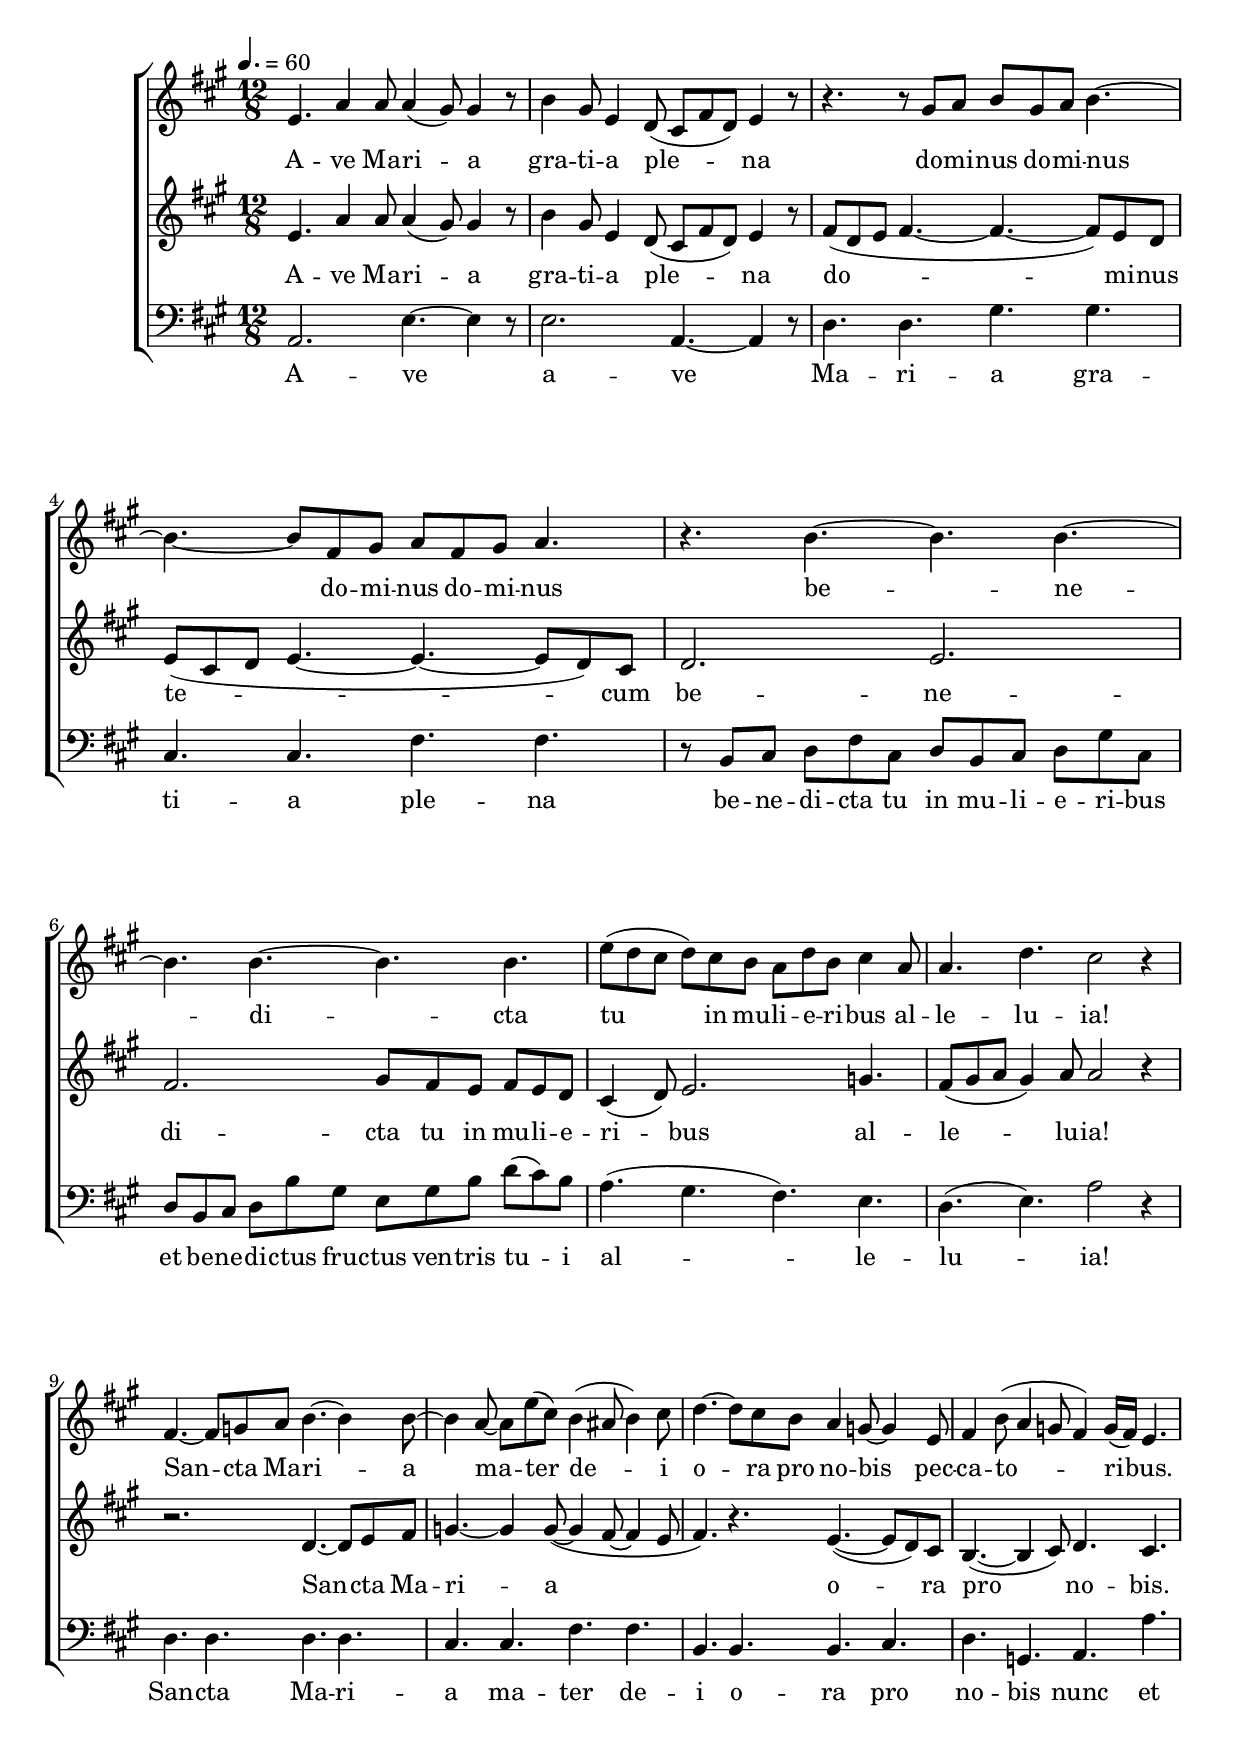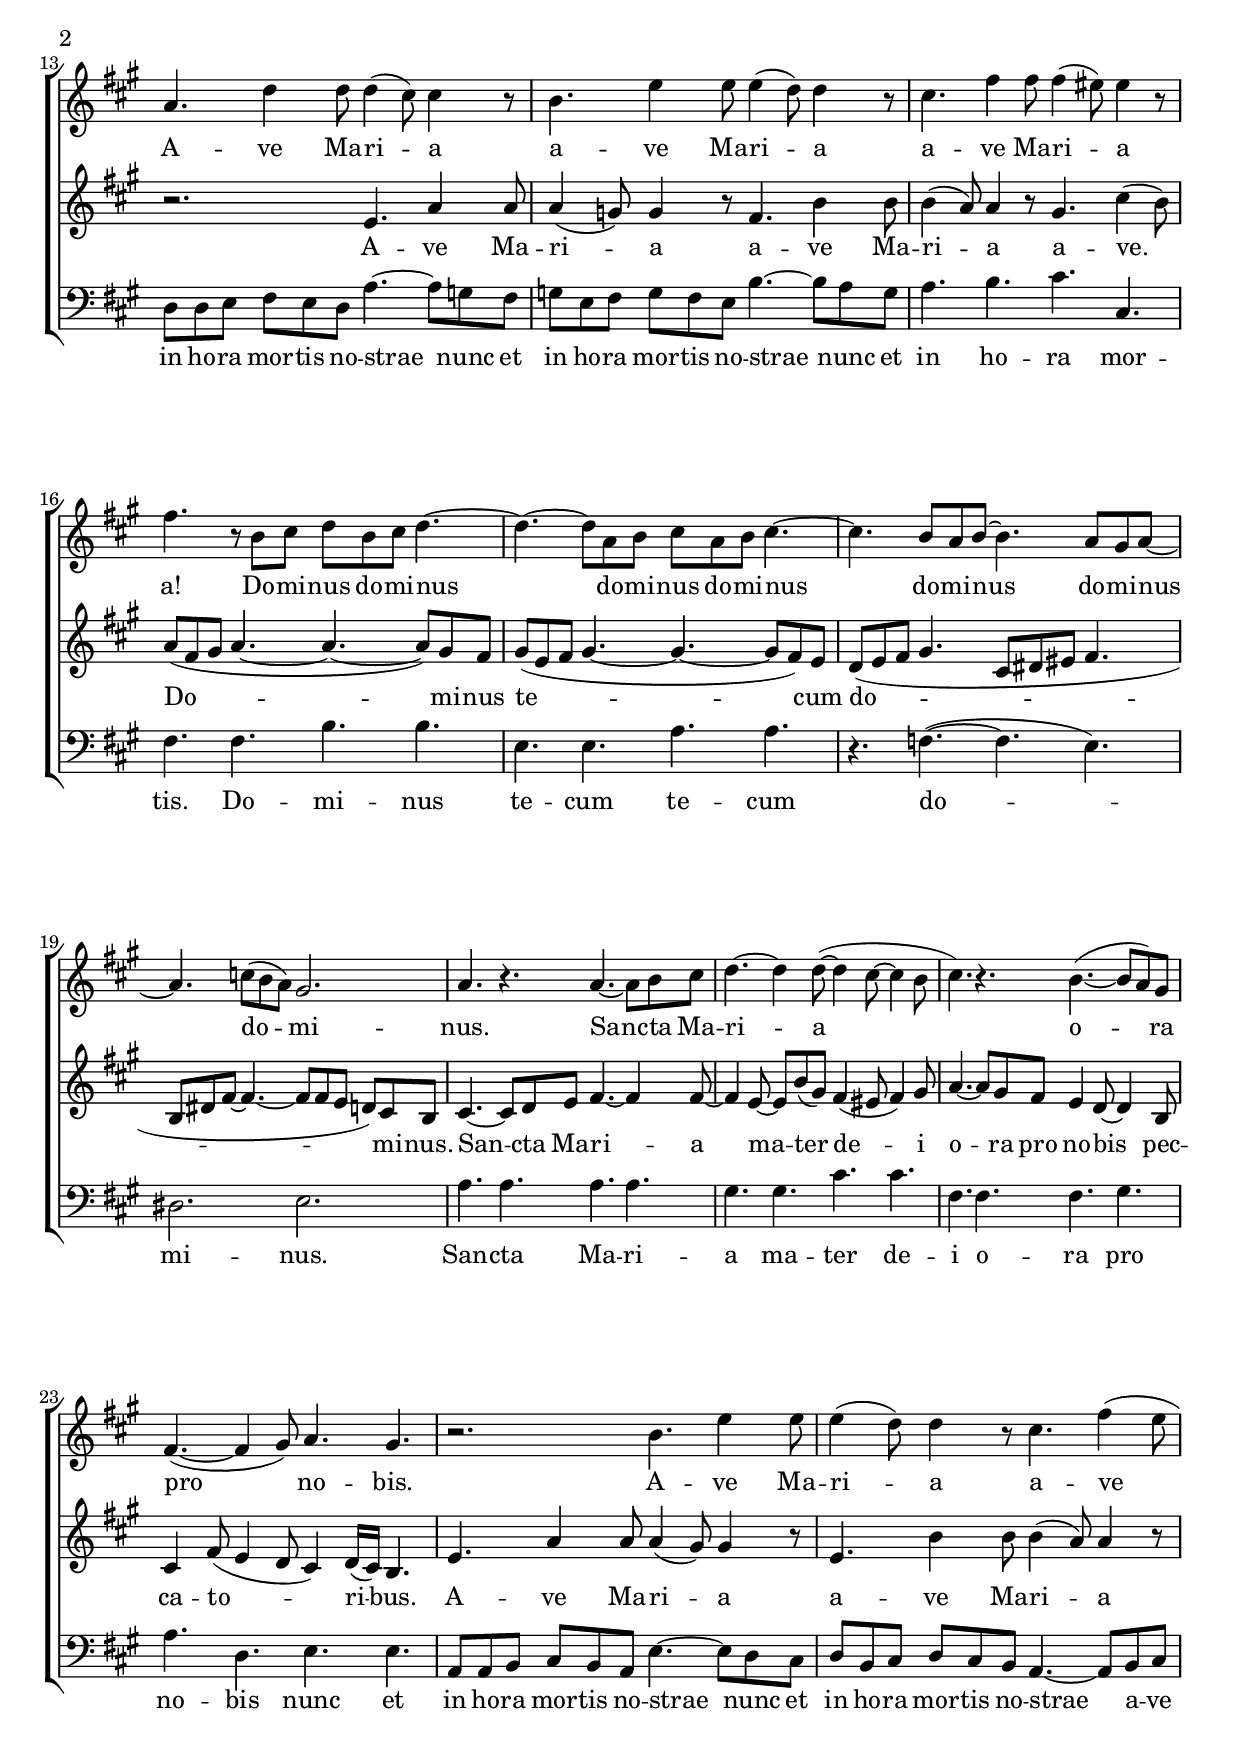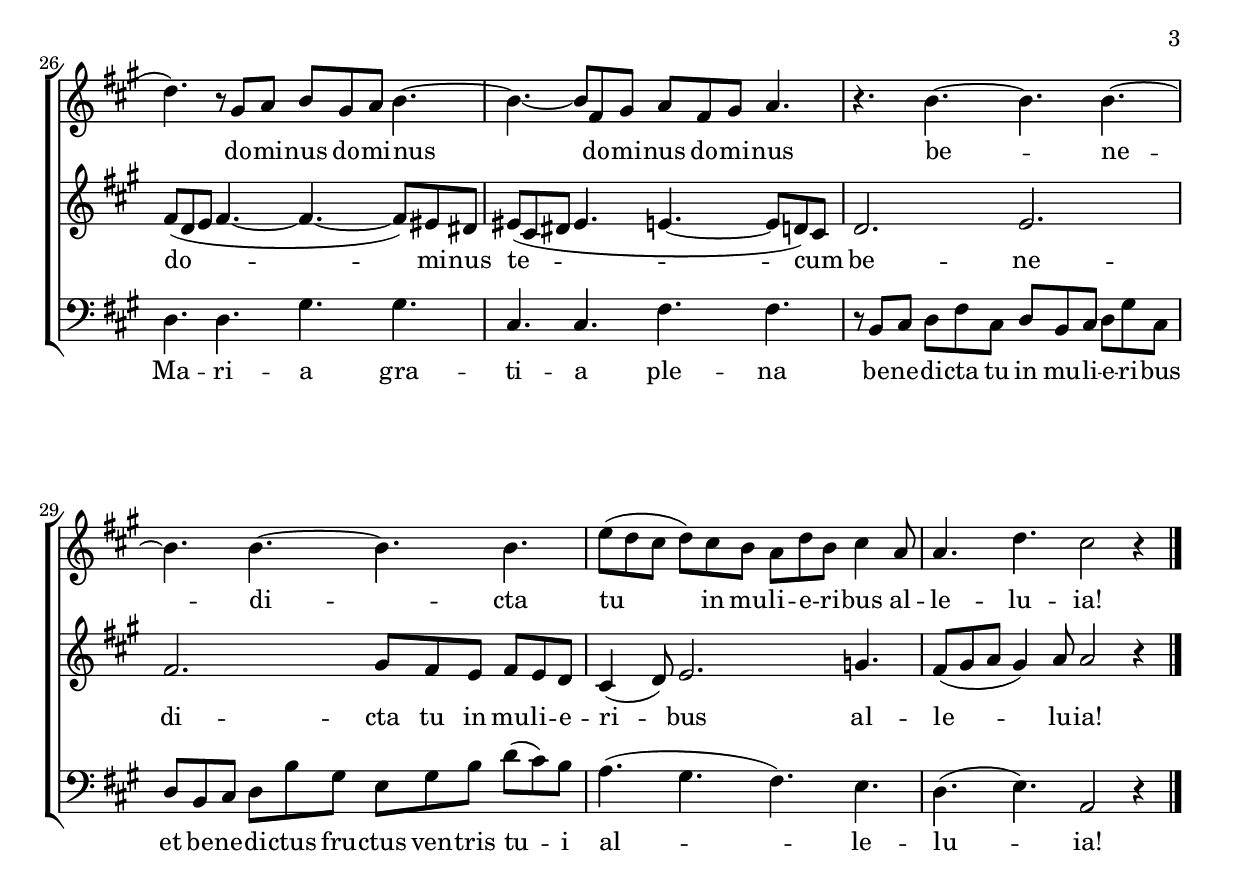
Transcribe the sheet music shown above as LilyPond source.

\version "2.18.2"

speed = 60

normal_tempo = {
	\time 12/8
	\tempo 4. = \speed
}

global = {
	\key a \major
	\normal_tempo
}

soprano_music = \relative c' {

	e4. a4 a8 a4( gis8) gis4 r8 |
	b4 gis8 e4 d8( cis8 fis8 d8) e4 r8 |

	r4. r8 gis8 a8 b8 gis8 a8 b4.~ |
	b4.~ b8 fis8 gis8 a8 fis8 gis8 a4. |

	r4. b4.~ b4. b4.~ |
	b4. b4.~ b4. b4. |
	e8( d8 cis8 d8) cis8 b8 a8 d8 b8 cis4 a8 |
	a4. d4. cis2 r4 |

	fis,4.~ fis8 g8 a8 b4.~ b4 b8~ |
	b4 a8~ a8 e'8( cis8) b4( ais8 b4) cis8 |
	d4.~ d8 cis8 b8 a4 g8~ g4 e8 |
	fis4 b8( a4 g8 fis4)  g16( fis16) e4. |

	a4. d4 d8 d4( cis8) cis4 r8 |
	b4. e4 e8 e4( d8) d4 r8 |
	cis4. fis4 fis8 fis4( eis8) eis4 r8 |

	fis4. r8 b,8 cis8 d8 b8 cis8 d4.~ |
	d4.~ d8 a8 b8 cis8 a8 b8 cis4.~ |

	cis4. b8 a8 b8~ b4. a8 gis8 a8~ |
	a4. c8( b8 a8) gis2. |

	a4. r4. a4.~ a8 b8 cis8 |
	d4.~ d4 d8(~ d4 cis8~ cis4 b8 |
	cis4.) r4. b4.~( b8 a8) gis8 |
	fis4.~( fis4 gis8) a4. gis4. |

	r2. b4. e4 e8 |
	e4( d8) d4 r8 cis4. fis4( e8 |

	d4.) r8 gis,8 a8 b8 gis8 a8 b4.~ |
	b4.~ b8 fis8 gis8 a8 fis8 gis8 a4. |

	r4. b4.~ b4. b4.~ |
	b4. b4.~ b4. b4. |
	e8( d8 cis8 d8) cis8 b8 a8 d8 b8 cis4 a8 |
	a4. d4. cis2 r4 \bar "|."

}

soprano_words = \lyricmode {
	A -- ve Ma -- ri -- a
	gra -- ti -- a ple -- na
	do -- mi -- nus do -- mi -- nus
	do -- mi -- nus do -- mi -- nus
	be -- ne -- di -- cta
	tu in mu -- li -- e -- ri -- bus
	al -- le -- lu -- ia!

	San -- cta Ma -- ri -- a ma -- ter de -- i
	o -- ra pro no -- bis pec -- ca -- to -- ri -- bus.

	A -- ve Ma -- ri -- a
	a -- ve Ma -- ri -- a
	a -- ve Ma -- ri -- a

	a!
	Do -- mi -- nus do -- mi -- nus
	do -- mi -- nus do -- mi -- nus
	do -- mi -- nus do -- mi -- nus
	do -- mi -- nus.

	San -- cta Ma -- ri -- a
	o -- ra pro no -- bis.

	A -- ve Ma -- ri -- a
	a -- ve

	do -- mi -- nus do -- mi -- nus
	do -- mi -- nus do -- mi -- nus
	be -- ne -- di -- cta
	tu in mu -- li -- e -- ri -- bus
	al -- le -- lu -- ia!
}

alto_music = \relative c' {

	e4. a4 a8 a4( gis8) gis4 r8 |
	b4 gis8 e4 d8( cis8 fis8 d8) e4 r8 |

	fis8( d8 e8 fis4.~ fis4.~ fis8) e8 d8 |
	e8( cis8 d8 e4.~ e4.~ e8 d8) cis8 |

	d2. e2. |
	fis2. gis8 fis8 e8 fis8 e8 d8 |
	cis4( d8) e2. g4. |
	fis8( gis8 a8 gis4) a8 a2 r4 |

	r2. d,4.~ d8 e8 fis8 |
	g4.~ g4 g8~( g4 fis8~ fis4 e8 |
	fis4.) r4. e4.~( e8 d8) cis8 |
	b4.~( b4 cis8) d4. cis4. |

	r2. e4. a4 a8 |
	a4( g8) g4 r8 fis4. b4 b8 |
	b4( a8) a4 r8 gis4. cis4( b8) |

	a8( fis8 gis8 a4.~ a4.~ a8) gis8 fis8 |
	gis8( e8 fis8 gis4.~ gis4.~ gis8 fis8) e8 |

	d8( e8 fis8 gis4. cis,8 dis8 eis8 fis4. |
	b,8 dis8 fis8~ fis4.~ fis8 fis8 e8 d8) cis8 b8 |

	cis4.~ cis8 d8 e8 fis4.~ fis4 fis8~ |
	fis4 e8~ e8 b'8( gis8) fis4( eis8 fis4) gis8 |
	a4.~ a8 gis8 fis8 e4 d8~ d4 b8 |
	cis4 fis8( e4 d8 cis4) d16( cis16) b4. |

	e4. a4 a8 a4( gis8) gis4 r8 |
	e4. b'4 b8 b4( a8) a4 r8 |

	fis8( d8 e8 fis4.~ fis4.~ fis8) eis8 dis8 |
	eis8( cis8 dis8 eis4. e4.~ e8 d8) cis8 |

	d2. e2. |
	fis2. gis8 fis8 e8 fis8 e8 d8 |
	cis4( d8) e2. g4. |
	fis8( gis8 a8 gis4) a8 a2 r4 \bar "|."

}

alto_words = \lyricmode {
	A -- ve Ma -- ri -- a
	gra -- ti -- a ple -- na
	do -- mi -- nus
	te -- cum
	be -- ne -- di -- cta
	tu in mu -- li -- e -- ri -- bus
	al -- le -- lu -- ia!

	San -- cta Ma -- ri -- a
	o -- ra pro no -- bis.

	A -- ve Ma -- ri -- a
	a -- ve Ma -- ri -- a
	a -- ve.

	Do -- mi -- nus
	te -- cum
	do -- mi -- nus.

	San -- cta Ma -- ri -- a ma -- ter de -- i
	o -- ra pro no -- bis pec -- ca -- to -- ri -- bus.

	A -- ve Ma -- ri -- a
	a -- ve Ma -- ri -- a

	do -- mi -- nus
	te -- cum
	be -- ne -- di -- cta
	tu in mu -- li -- e -- ri -- bus
	al -- le -- lu -- ia!

}

baritone_music = \relative c {

	a2. e'4.~ e4 r8 |
	e2. a,4.~ a4 r8 |

	d4. d4. gis4. gis4. |
	cis,4. cis4. fis4. fis4. |

	r8 b,8 cis8 d8 fis8 cis8 d8 b8 cis8 d8 gis8 cis,8 |
	d8 b8 cis8 d8 b'8 gis8 e8 gis8 b8 d8( cis8) b8 |
	a4.( gis4. fis4.) e4. |
	d4.( e4.) a2 r4 |

	d,4. d4. d4. d4. |
	cis4. cis4. fis4. fis4. |
	b,4. b4. b4. cis4. |
	d4. g,4. a4. a'4. |

	d,8 d8 e8 fis8 e8 d8 a'4.~ a8 g8 fis8 |
	g8 e8 fis8 g8 fis8 e8 b'4.~ b8 a8 g8 |
	a4. b4. cis4. cis,4. |

	fis4. fis4. b4. b4. |
	e,4. e4. a4. a4. |
	r4. f4.~( f4. e4.) |
	dis2. e2. |

	a4. a4. a4. a4. |
	gis4. gis4. cis4. cis4. |
	fis,4. fis4. fis4. gis4. |
	a4. d,4. e4. e4. |

	a,8 a8 b8 cis8 b8 a8 e'4.~ e8 d8 cis8 |
	d8 b8 cis8 d8 cis8 b8 a4.~ a8 b8 cis8 |
	d4. d4. gis4. gis4. |
	cis,4. cis4. fis4. fis4. |

	r8 b,8 cis8 d8 fis8 cis8 d8 b8 cis8 d8 gis8 cis,8 |
	d8 b8 cis8 d8 b'8 gis8 e8 gis8 b8 d8( cis8) b8 |
	a4.( gis4. fis4.) e4. |
	d4.( e4.) a,2 r4 \bar "|."

}

baritone_words = \lyricmode {
	A -- ve a -- ve
	Ma -- ri -- a gra -- ti -- a ple -- na
	be -- ne -- di -- cta tu in mu -- li -- e -- ri -- bus
	et be -- ne -- di -- ctus fru -- ctus ven -- tris tu -- i
	al -- le -- lu -- ia!

	San -- cta Ma -- ri -- a
	ma -- ter de -- i
	o -- ra pro no -- bis nunc et
	in ho -- ra mor -- tis no -- strae nunc et
	in ho -- ra mor -- tis no -- strae nunc et
	in ho -- ra mor -- tis.

	Do -- mi -- nus te -- cum te -- cum
	do -- mi -- nus.

	San -- cta Ma -- ri -- a ma -- ter de -- i
	o -- ra pro no -- bis nunc et

	in ho -- ra mor -- tis no -- strae nunc et
	in ho -- ra mor -- tis no -- strae a -- ve

	Ma -- ri -- a gra -- ti -- a ple -- na
	be -- ne -- di -- cta tu in mu -- li -- e -- ri -- bus
	et be -- ne -- di -- ctus fru -- ctus ven -- tris tu -- i
	al -- le -- lu -- ia!

}

\score {
	<<
		\new ChoirStaff <<
			\new Staff \with { midiInstrument = #"oboe" } <<
				\new Voice = "sopranos" {
					<< \global \soprano_music >>
				}
			>>
			\new Lyrics = "sopranos"

			\new Staff \with { midiInstrument = #"oboe" } <<
				\new Voice = "altos" {
					<< \global \alto_music >>
				}
			>>

			\new Lyrics = "altos"

			\new Staff \with { midiInstrument = #"oboe" } <<
				\new Voice = "baritones" {
					<< \global \clef "bass" \baritone_music >>
				}
			>>
			\new Lyrics = "baritones"

			\context Lyrics = "sopranos" \lyricsto "sopranos" \soprano_words
			\context Lyrics = "altos" \lyricsto "altos" \alto_words
			\context Lyrics = "baritones" \lyricsto "baritones" \baritone_words
		>>

	>>
	\midi {}
	\layout {}
}
